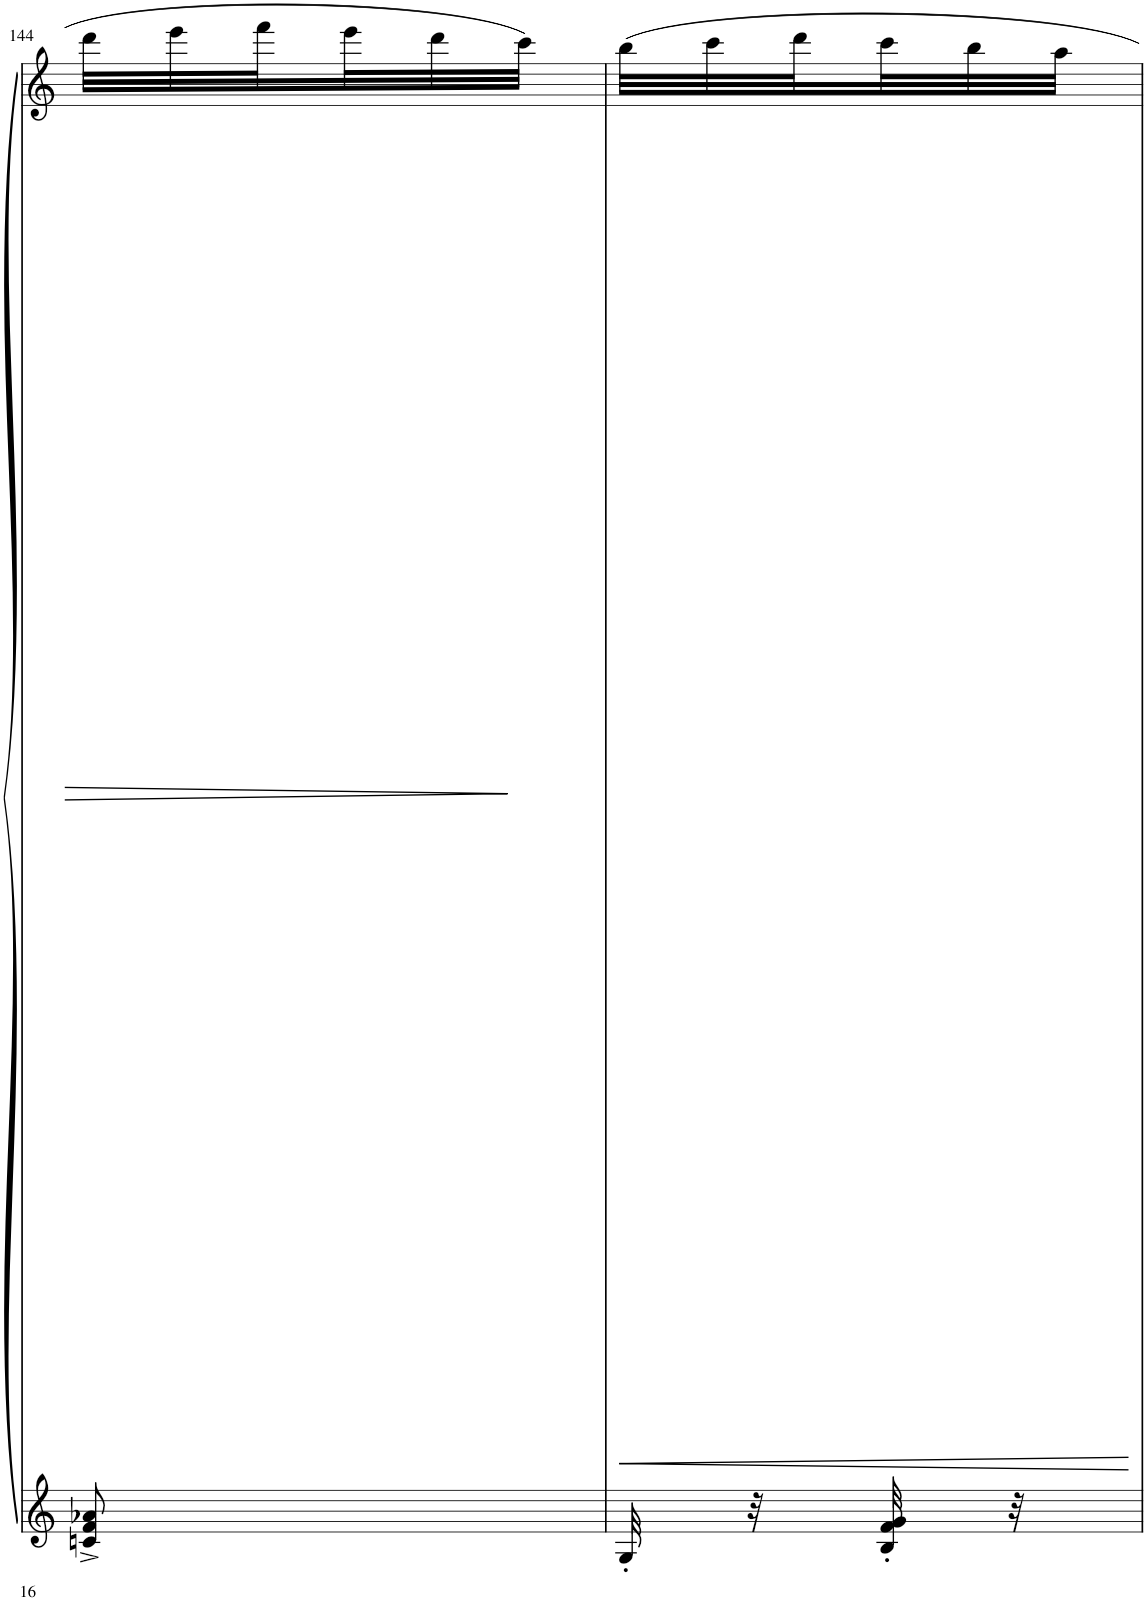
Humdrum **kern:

**kern	**kern
*part1	*part1
*staff2	*staff1
*I"Piano	*
*I'Pno	*
!!LO:PB:g=z
*clefG2	*clefG2
*k[]	*k[]
*M2/16	*M2/16
*	*Xtuplet
=144	=144
8cn/^ 8f/^ 8a-X/^	48ddd\LLL
.	48eee\
.	48fff\
.	48eee\
.	48ddd\
.	48ccc\JJJ
=145	=145
32G'/	48bb\LLL
.	48ccc\
32r	.
.	48ddd\
32B/' 32f/' 32g/'	48ccc\
.	48bb\
32r	.
.	48aa\JJJ
=	=
*-	*-
